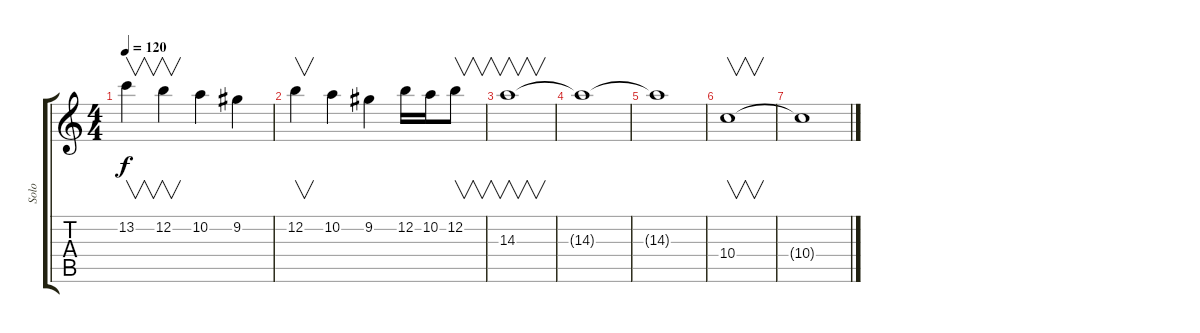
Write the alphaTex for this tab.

\track ("Solo" "Solo") {instrument overdrivenguitar}
\staff {score tabs}
\tuning (E4 B3 G3 D3 A2 E2) {hide}
\ts (4 4)
\tempo 120
\clef g2
\ks c
13.2.4{v dy f} 12.2.4{v} 10.2.4 9.2.4 |
12.2.4{v} 10.2.4 9.2.4 12.2.16 10.2.16 12.2.8{v} |
14.3.1{v} |
14.3{t}.1 |
14.3{t}.1 |
10.4.1{v} |
10.4{t}.1
